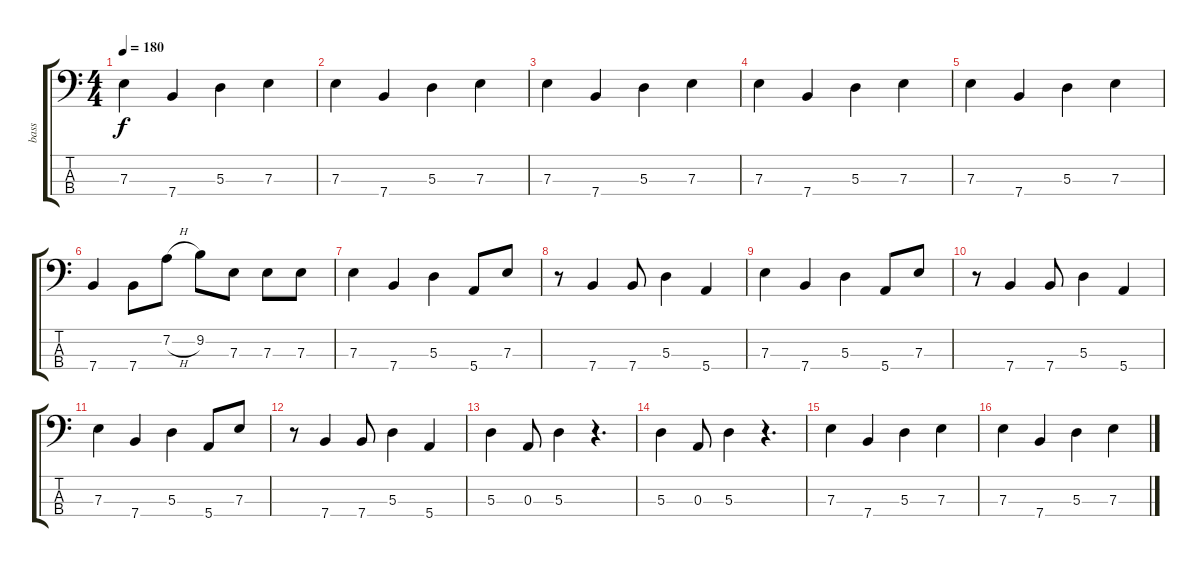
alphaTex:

\track ("bass" "bass") {instrument electricbassfinger}
\staff {score tabs}
\tuning (G2 D2 A1 E1) {hide}
\ts (4 4)
\tempo 180
\clef f4
\ks c
7.3.4{dy f} 7.4.4 5.3.4 7.3.4 |
7.3.4 7.4.4 5.3.4 7.3.4 |
7.3.4 7.4.4 5.3.4 7.3.4 |
7.3.4 7.4.4 5.3.4 7.3.4 |
7.3.4 7.4.4 5.3.4 7.3.4 |
7.4.4 7.4.8 7.2{h}.8 9.2.8 7.3.8 7.3.8 7.3.8 |
7.3.4 7.4.4 5.3.4 5.4.8 7.3.8 |
r.8 7.4.4 7.4.8 5.3.4 5.4.4 |
7.3.4 7.4.4 5.3.4 5.4.8 7.3.8 |
r.8 7.4.4 7.4.8 5.3.4 5.4.4 |
7.3.4 7.4.4 5.3.4 5.4.8 7.3.8 |
r.8 7.4.4 7.4.8 5.3.4 5.4.4 |
5.3.4 0.3.8 5.3.4 r.4{d} |
5.3.4 0.3.8 5.3.4 r.4{d} |
7.3.4 7.4.4 5.3.4 7.3.4 |
7.3.4 7.4.4 5.3.4 7.3.4
